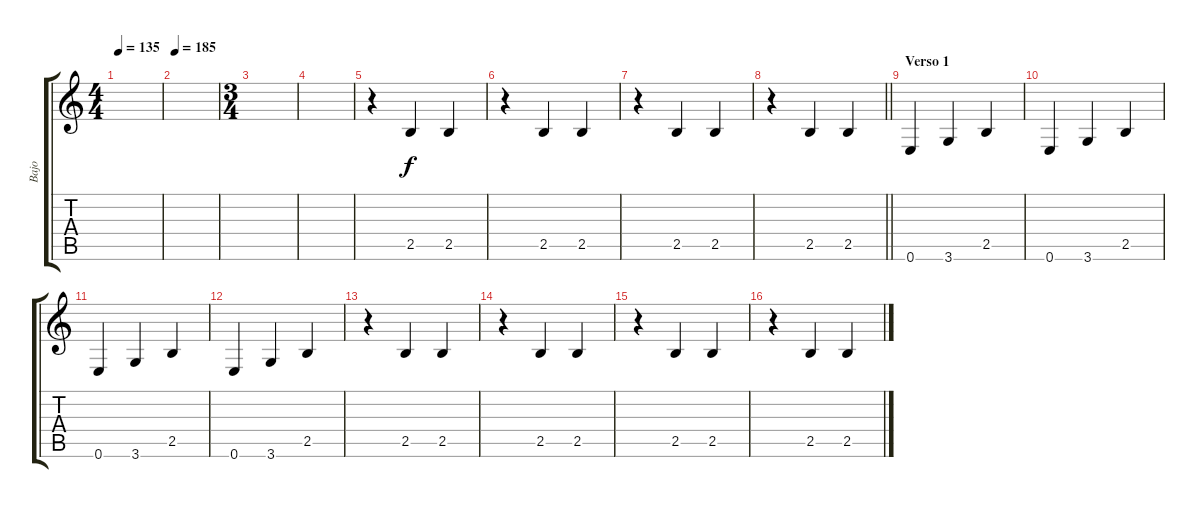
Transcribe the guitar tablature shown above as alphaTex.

\track ("Bajo" "Bajo") {instrument acousticbass}
\staff {score tabs}
\tuning (E4 B3 G3 D3 A2 E2) {hide}
\ts (4 4)
\tempo 135
\clef g2
\ks c
|
\tempo 185
|
\ts (3 4)
|
|
r.4 2.5.4 2.5.4 |
r.4 2.5.4 2.5.4 |
r.4 2.5.4 2.5.4 |
\barLineRight lightlight
r.4 2.5.4 2.5.4 |
\section ("" "Verso 1")
0.6.4 3.6.4 2.5.4 |
0.6.4 3.6.4 2.5.4 |
0.6.4 3.6.4 2.5.4 |
0.6.4 3.6.4 2.5.4 |
r.4 2.5.4 2.5.4 |
r.4 2.5.4 2.5.4 |
r.4 2.5.4 2.5.4 |
r.4 2.5.4 2.5.4
